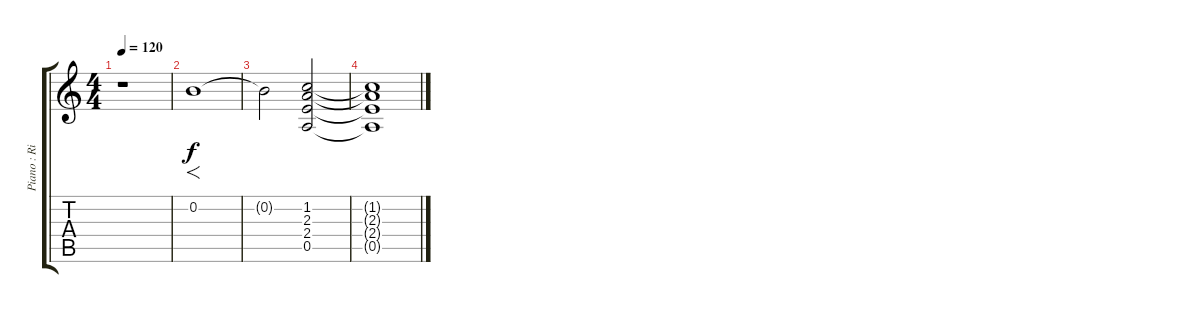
\track ("Piano : Right Hand" "Piano : Ri") {instrument rockorgan}
\staff {score tabs}
\tuning (E5 B4 G4 D4 A3 E3) {hide}
\ts (4 4)
\tempo 120
\clef g2
\ks c
r.1{dy f} |
0.2.1{f} |
0.2{t}.2 (1.2 2.3 2.4 0.5).2 |
(1.2{t} 2.3{t} 2.4{t} 0.5{t}).1
